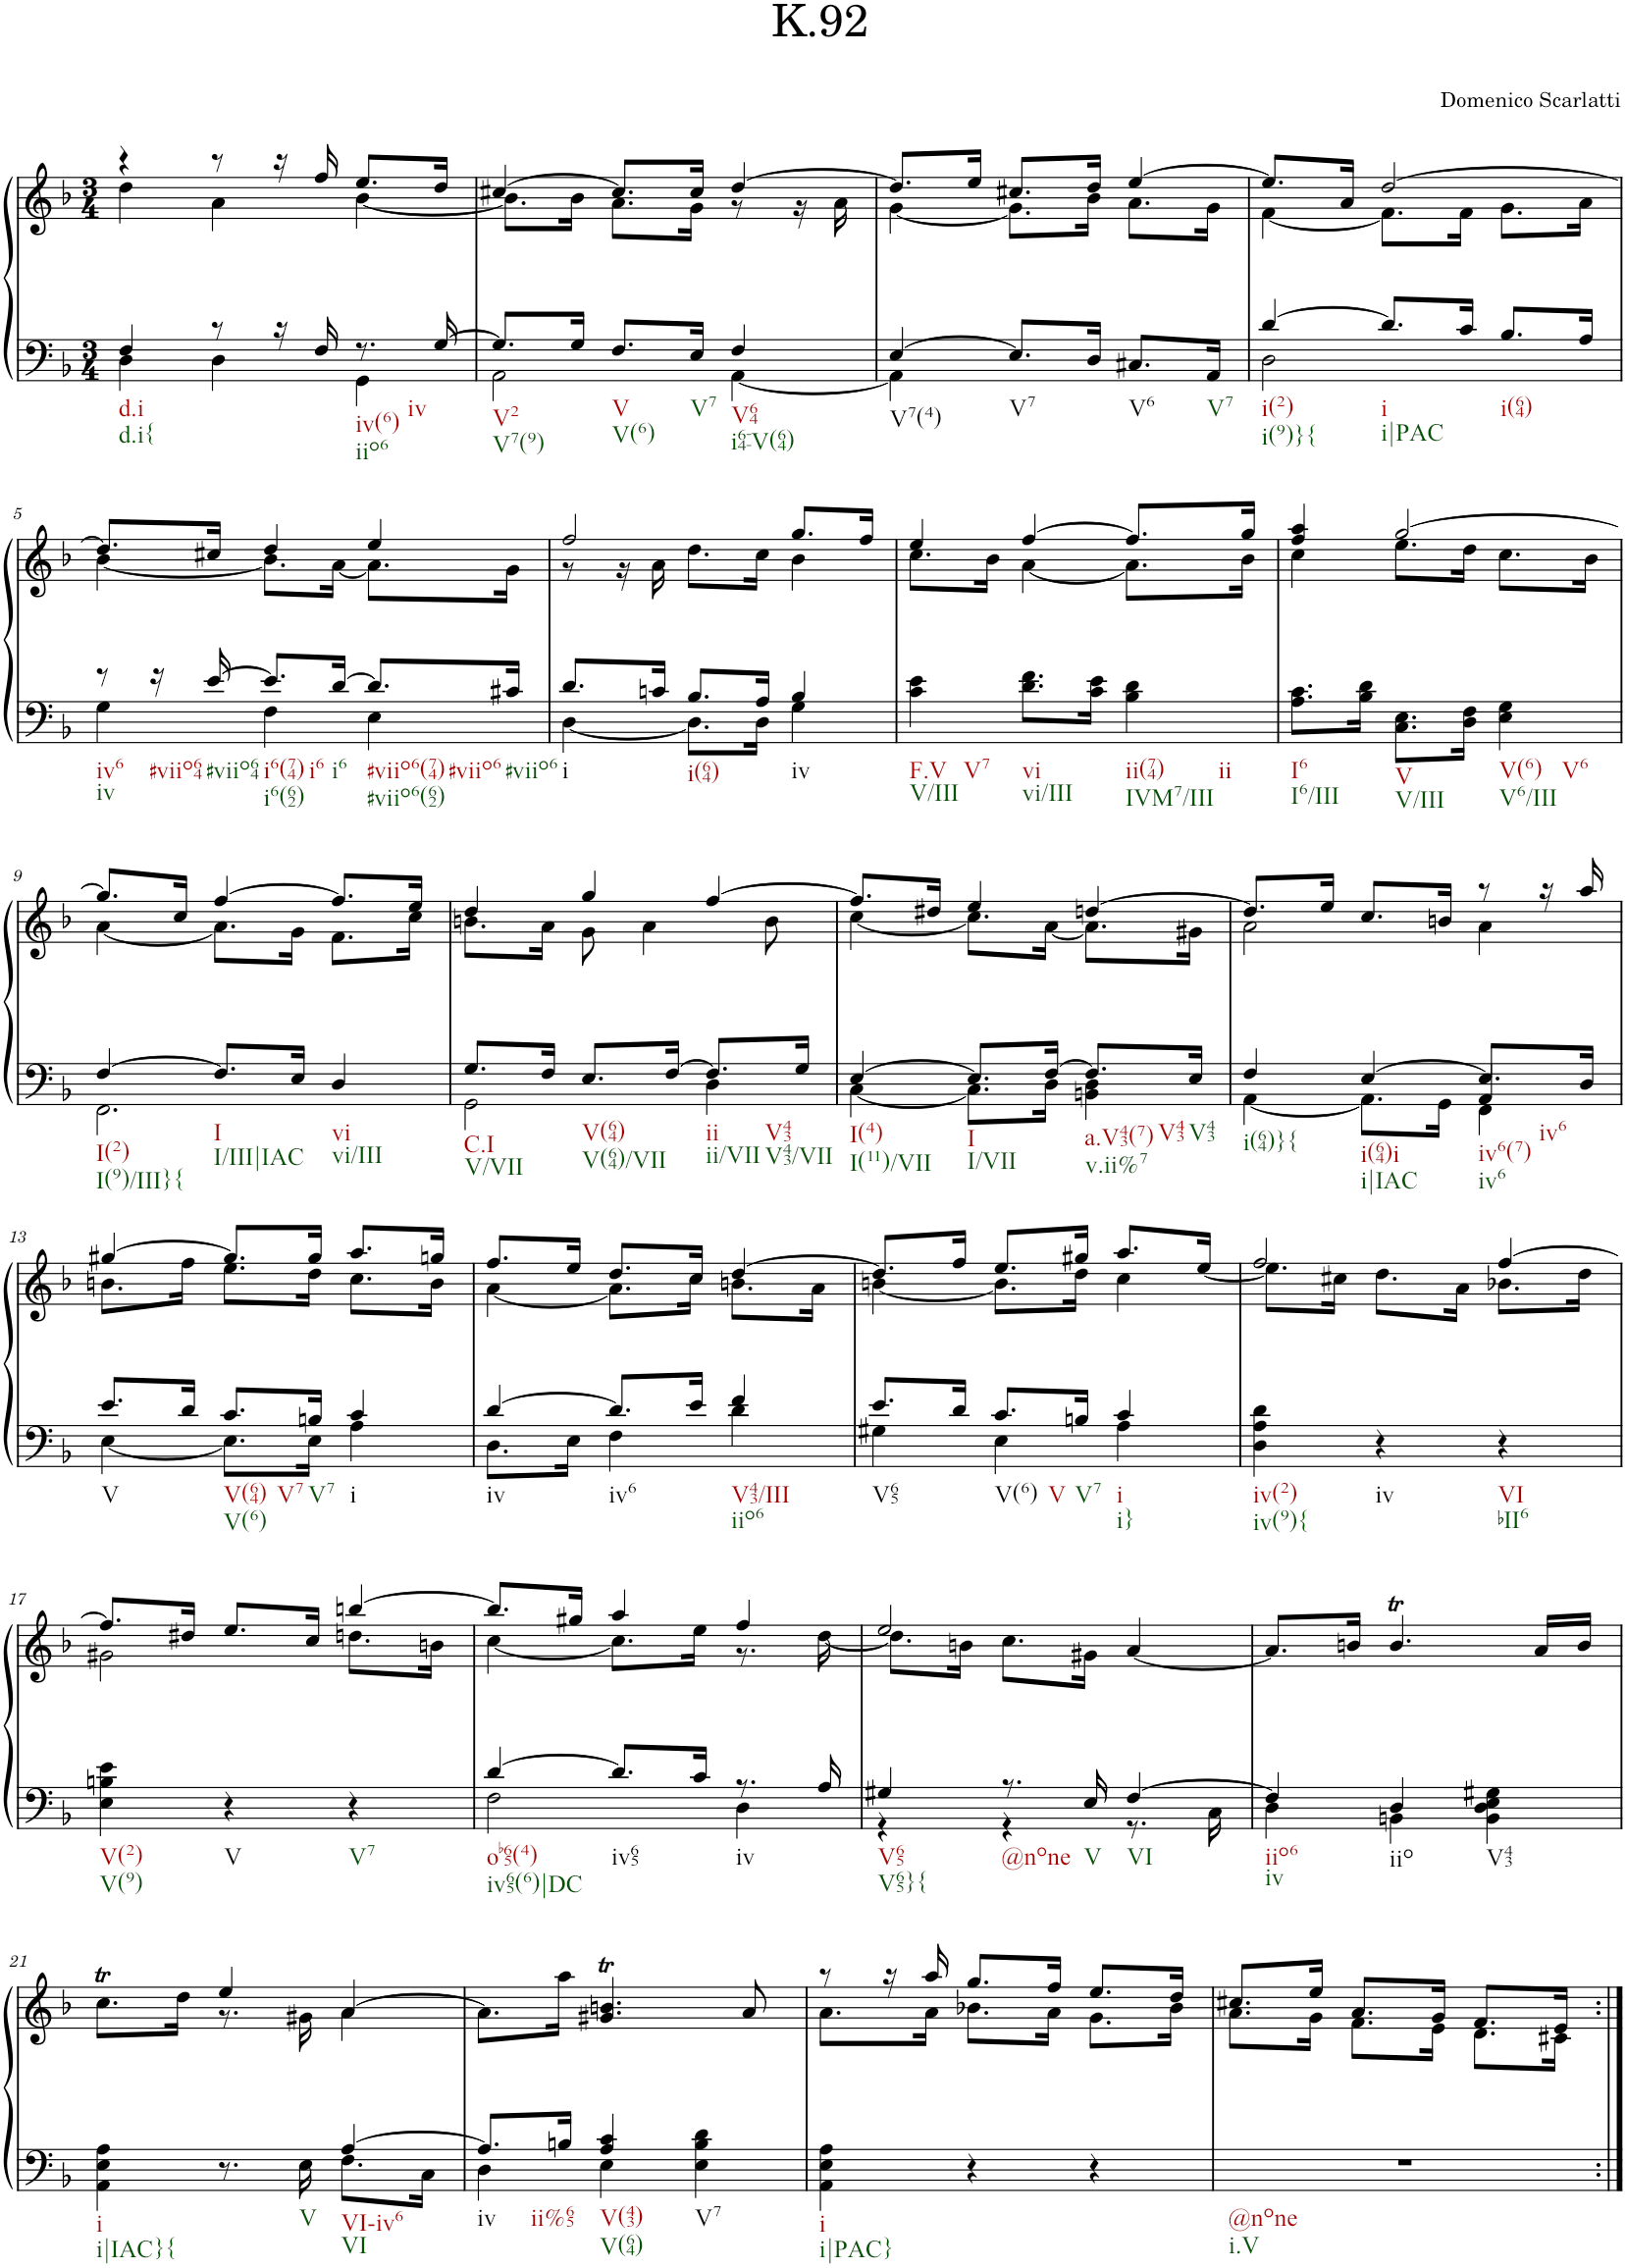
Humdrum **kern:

**kern	**kern
*part1	*part1
*staff2	*staff1
*I"Piano	*
*I'Pno.	*
*clefF4	*clefG2
*k[b-]	*k[b-]
*M3/4	*M3/4
=1	=1
*^	*^
!LO:TX:b:t=d.i	!	!	!
!LO:TX:b:t=d.i{	!	!	!
4F/	4D\	4r	4dd\
8r	4D\	8r	4a\
16r	.	16r	.
16F/	.	16ff/	.
!LO:TX:b:t=iv(6)	!	!	!
!LO:TX:b:t=iio6	!	!	!
!LO:TX:b:t=iv	!	!	!
8.r	4GG\	8.ee/L	[4b-\
[16G/	.	16dd/Jk	.
=2	=2	=2	=2
!LO:TX:b:t=V2	!	!	!
!LO:TX:b:t=V7(9)	!	!	!
8.G/L]	2AA\	[4cc#X/	8.b-\L]
16G/Jk	.	.	16b-\Jk
!LO:TX:b:t=V	!	!	!
!LO:TX:b:t=V(6)	!	!	!
8.F/L	.	8.cc#/L]	8.a\L
!LO:TX:b:t=V7	!	!	!
16E/Jk	.	16cc#/Jk	16g\Jk
!LO:TX:b:t=V64	!	!	!
!LO:TX:b:t=i64-V(64)	!	!	!
4F/	[4AA\	[4dd/	8r
.	.	.	16r
.	.	.	16a\
=3	=3	=3	=3
!LO:TX:b:t=V7(4)	!	!	!
[4E/	4AA\]	8.dd/L]	[4g\
.	.	16ee/Jk	.
!LO:TX:b:t=V7	!	!	!
8.E/L]	2ryy	8.cc#X/L	8.g\L]
16D/Jk	.	16dd/Jk	16b-\Jk
!LO:TX:b:t=V6	!	!	!
8.C#X/L	.	[4ee/	8.a\L
!LO:TX:b:t=V7	!	!	!
16AA/Jk	.	.	16g\Jk
=4	=4	=4	=4
!LO:TX:b:t=i(2)	!	!	!
!LO:TX:b:t=i(9)}{	!	!	!
[4d/	2D\	8.ee/L]	[4f\
.	.	16a/Jk	.
!LO:TX:b:t=i	!	!	!
!LO:TX:b:t=i|PAC	!	!	!
8.d/L]	.	[2dd/	8.f\L]
16c/Jk	.	.	16f\Jk
!LO:TX:b:t=i(64)	!	!	!
8.B-/L	4ryy	.	8.g\L
16A/Jk	.	.	16a\Jk
!!LO:LB:g=z	!!
=5	=5	=5	=5
!LO:TX:b:t=iv6	!	!	!
!LO:TX:b:t=iv	!	!	!
8r	4G\	8.dd/L]	[4b-\
!LO:TX:b:t=#viio64	!	!	!
16r	.	.	.
!LO:TX:b:t=#viio64	!	!	!
[16e/	.	16cc#X/Jk	.
!LO:TX:b:t=i6(74)	!	!	!
!LO:TX:b:t=i6(62)	!	!	!
!LO:TX:b:t=i6	!	!	!
8.e/L]	4F\	4dd/	8.b-\L]
!LO:TX:b:t=i6	!	!	!
[16d/Jk	.	.	[16a\Jk
!LO:TX:b:t=#viio6(74)	!	!	!
!LO:TX:b:t=#viio6(62)	!	!	!
!LO:TX:b:t=#viio6	!	!	!
8.d/L]	4E\	4ee/	8.a\L]
!LO:TX:b:t=#viio6	!	!	!
16c#X/Jk	.	.	16g\Jk
=6	=6	=6	=6
!LO:TX:b:t=i	!	!	!
8.d/L	[4D\	2ff/	8r
.	.	.	16r
16cn/Jk	.	.	16a\
!LO:TX:b:t=i(64)	!	!	!
8.B-/L	8.D\L]	.	8.dd\L
16A/Jk	16D\Jk	.	16cc\Jk
!LO:TX:b:t=iv	!	!	!
4B-/	4G\	8.gg/L	4b-\
.	.	16ff/Jk	.
*v	*v	*	*
=7	=7	=7
!LO:TX:b:t=F.V	!	!
!LO:TX:b:t=V/III	!	!
!LO:TX:b:t=V7	!	!
4c\ 4e\	4ee/	8.cc\L
.	.	16b-\Jk
!LO:TX:b:t=vi	!	!
!LO:TX:b:t=vi/III	!	!
8.d\ 8.f\L	[4ff/	[4a\
16c\ 16e\Jk	.	.
!LO:TX:b:t=ii(74)	!	!
!LO:TX:b:t=IVM7/III	!	!
!LO:TX:b:t=ii	!	!
4B-\ 4d\	8.ff/L]	8.a\L]
.	16gg/Jk	16b-\Jk
=8	=8	=8
!LO:TX:b:t=I6	!	!
!LO:TX:b:t=I6/III	!	!
8.A\ 8.c\L	4ff/ 4aa/	4cc\
16B-\ 16d\Jk	.	.
!LO:TX:b:t=V	!	!
!LO:TX:b:t=V/III	!	!
8.C\ 8.E\L	[2gg/	8.ee\L
16D\ 16F\Jk	.	16dd\Jk
!LO:TX:b:t=V(6)	!	!
!LO:TX:b:t=V6/III	!	!
!LO:TX:b:t=V6	!	!
4E\ 4G\	.	8.cc\L
.	.	16b-\Jk
!!LO:LB:g=z	!!
=9	=9	=9
*^	*	*
!LO:TX:b:t=I(2)	!	!	!
!LO:TX:b:t=I(9)/III}{	!	!	!
[4F/	2.FF\	8.gg/L]	[4a\
.	.	16cc/Jk	.
!LO:TX:b:t=I	!	!	!
!LO:TX:b:t=I/III|IAC	!	!	!
8.F/L]	.	[4ff/	8.a\L]
16E/Jk	.	.	16g\Jk
!LO:TX:b:t=vi	!	!	!
!LO:TX:b:t=vi/III	!	!	!
4D/	.	8.ff/L]	8.f\L
.	.	16ee/Jk	16cc\Jk
=10	=10	=10	=10
!LO:TX:b:t=C.I	!	!	!
!LO:TX:b:t=V/VII	!	!	!
8.G/L	2GG\	4dd/	8.bn\L
16F/Jk	.	.	16a\Jk
!LO:TX:b:t=V(64)	!	!	!
!LO:TX:b:t=V(64)/VII	!	!	!
8.E/L	.	4gg/	8g\
.	.	.	4a\
[16F/Jk	.	.	.
!LO:TX:b:t=ii	!	!	!
!LO:TX:b:t=ii/VII	!	!	!
!LO:TX:b:t=V43	!	!	!
!LO:TX:b:t=V43/VII	!	!	!
8.F/L]	4D\	[4ff/	.
.	.	.	8b\
16G/Jk	.	.	.
=11	=11	=11	=11
!LO:TX:b:t=I(4)	!	!	!
!LO:TX:b:t=I(11)/VII	!	!	!
[4E/	[4C\	8.ff/L]	[4cc\
.	.	16dd#X/Jk	.
!LO:TX:b:t=I	!	!	!
!LO:TX:b:t=I/VII	!	!	!
8.E/L]	8.C\L]	4ee/	8.cc\L]
[16F/Jk	16D\Jk	.	[16a\Jk
!LO:TX:b:t=a.V43(7)	!	!	!
!LO:TX:b:t=v.ii%7	!	!	!
!LO:TX:b:t=V43	!	!	!
8.F/L]	4BBn\ 4D\	[4ddn/	8.a\L]
!LO:TX:b:t=V43	!	!	!
16E/Jk	.	.	16g#X\Jk
=12	=12	=12	=12
*	*^	*	*
!LO:TX:b:t=i(64)}{	!	!	!	!
4F/	[4AA\	2ryy	8.dd/L]	2a\
.	.	.	16ee/Jk	.
!LO:TX:b:t=i(64)i	!	!	!	!
!LO:TX:b:t=i|IAC	!	!	!	!
[4E/	8.AA\L]	.	8.cc/L	.
.	16GG\Jk	.	16bn/Jk	.
!LO:TX:b:t=iv6(7)	!	!	!	!
!LO:TX:b:t=iv6	!	!	!	!
!LO:TX:b:t=iv6	!	!	!	!
8.E/L]	4FF\	4AA/	8r	4a\
.	.	.	16r	.
16D/Jk	.	.	16aa/	.
*	*v	*v	*	*
!!LO:LB:g=z	!!
=13	=13	=13	=13
!LO:TX:b:t=V	!	!	!
8.e/L	[4E\	[4gg#X/	8.bn\L
16d/Jk	.	.	16ff\Jk
!LO:TX:b:t=V(64)	!	!	!
!LO:TX:b:t=V(6)	!	!	!
!LO:TX:b:t=V7	!	!	!
8.c/L	8.E\L]	8.gg#/L]	8.ee\L
!LO:TX:b:t=V7	!	!	!
16Bn/Jk	16E\Jk	16gg#/Jk	16dd\Jk
!LO:TX:b:t=i	!	!	!
4c/	4A\	8.aa/L	8.cc\L
.	.	16ggn/Jk	16b\Jk
=14	=14	=14	=14
!LO:TX:b:t=iv	!	!	!
[4d/	8.D\L	8.ff/L	[4a\
.	16E\Jk	16ee/Jk	.
!LO:TX:b:t=iv6	!	!	!
8.d/L]	4F\	8.dd/L	8.a\L]
16e/Jk	.	16cc/Jk	16cc\Jk
!LO:TX:b:t=V43/III	!	!	!
!LO:TX:b:t=iio6	!	!	!
4f/	4d\	[4dd/	8.bn\L
.	.	.	16a\Jk
=15	=15	=15	=15
!LO:TX:b:t=V65	!	!	!
8.e/L	4G#X\	8.dd/L]	[4bn\
16d/Jk	.	16ff/Jk	.
!LO:TX:b:t=V(6)	!	!	!
!LO:TX:b:t=V	!	!	!
8.c/L	4E\	8.ee/L	8.b\L]
!LO:TX:b:t=V7	!	!	!
16Bn/Jk	.	16gg#X/Jk	16dd\Jk
!LO:TX:b:t=i	!	!	!
!LO:TX:b:t=i}	!	!	!
4c/	4A\	8.aa/L	4cc\
.	.	[<16ee/Jk	.
*v	*v	*	*
=16	=16	=16
!LO:TX:b:t=iv(2)	!	!
!LO:TX:b:t=iv(9){	!	!
4D\ 4A\ 4d\	2ff/	8.ee\L]
.	.	16cc#X\Jk
!LO:TX:b:t=iv	!	!
4r	.	8.dd\L
.	.	16a\Jk
!LO:TX:b:t=VI	!	!
!LO:TX:b:t=bII6	!	!
4r	[4ff/	8.b-X\L
.	.	16dd\Jk
!!LO:LB:g=z	!!
=17	=17	=17
!LO:TX:b:t=V(2)	!	!
!LO:TX:b:t=V(9)	!	!
4E\ 4Bn\ 4e\	8.ff/L]	2g#X\
.	16dd#X/Jk	.
!LO:TX:b:t=V	!	!
4r	8.ee/L	.
.	16cc/Jk	.
!LO:TX:b:t=V7	!	!
4r	[4bbn/	8.ddn\L
.	.	16bn\Jk
=18	=18	=18
*^	*	*
!LO:TX:b:t=ob65(4)	!	!	!
!LO:TX:b:t=iv65(6)|DC	!	!	!
[4d/	2F\	8.bb/L]	[4cc\
.	.	16gg#X/Jk	.
!LO:TX:b:t=iv65	!	!	!
8.d/L]	.	4aa/	8.cc\L]
16c/Jk	.	.	16ee\Jk
!LO:TX:b:t=iv	!	!	!
8.r	4D\	4ff/	8.r
16A/	.	.	[16dd\
=19	=19	=19	=19
!LO:TX:b:t=V65	!	!	!
!LO:TX:b:t=V65}{	!	!	!
4G#X/	4r	2ee/	8.dd\L]
.	.	.	16bn\Jk
!LO:TX:b:t=@none	!	!	!
8.r	4r	.	8.cc\L
!LO:TX:b:t=V	!	!	!
16E/	.	.	16g#X\Jk
!LO:TX:b:t=VI	!	!	!
[4F/	8.r	[4a/	4ryy
.	16C\	.	.
*	*	*v	*v
=20	=20	=20
!LO:TX:b:t=iio6	!	!
!LO:TX:b:t=iv	!	!
4F/]	4D\	8.a/L]
.	.	16bn/Jk
!LO:TX:b:t=iio	!	!
4D/	4BBn\	4.bt/
!LO:TX:b:t=V43	!	!
4BB\ 4D\ 4E\ 4G#X\	4ryy	.
.	.	16a/LL
.	.	16b/JJ
!!LO:LB:g=z
=21	=21	=21
*	*	*^
!LO:TX:b:t=i	!	!	!
!LO:TX:b:t=i|IAC}{	!	!	!
4AA\ 4E\ 4A\	2ryy	8.ccT\L	4ryy
.	.	16dd\Jk	.
8.r	.	4ee/	8.r
!LO:TX:b:t=V	!	!	!
16E\	.	.	16g#X\
!LO:TX:b:t=VI-iv6	!	!	!
!LO:TX:b:t=VI	!	!	!
[4A/	8.F\L	[4a/	4a\
.	16C\Jk	.	.
*	*	*v	*v
=22	=22	=22
!LO:TX:b:t=iv	!	!
!LO:TX:b:t=ii%65	!	!
8.A/L]	4D\	8.a\L]
16Bn/Jk	.	16aa\Jk
!LO:TX:b:t=V(43)	!	!
!LO:TX:b:t=V(64)	!	!
4A/ 4c/	4E\	4.g#X/T 4.bn/T
!LO:TX:b:t=V7	!	!
4E\ 4B\ 4d\	4ryy	.
.	.	8a/
*v	*v	*
=23	=23
*	*^
!LO:TX:b:t=i	!	!
!LO:TX:b:t=i|PAC}	!	!
4AA\ 4E\ 4A\	8r	8.a\L
.	16r	.
.	16aa/	16a\Jk
4r	8.gg/L	8.b-X\L
.	16ff/Jk	16a\Jk
4r	8.ee/L	8.g\L
.	16dd/Jk	16b-\Jk
=24	=24	=24
!LO:TX:b:t=@none	!	!
!LO:TX:b:t=i.V	!	!
2.r	8.cc#X/L	8.a\L
.	16ee/Jk	16g\Jk
.	8.a/L	8.f\L
.	16g/Jk	16e\Jk
.	8.f/L	8.d\L
.	16e/Jk	16c#X\Jk
*	*v	*v
=:|!	=:|!
*-	*-
